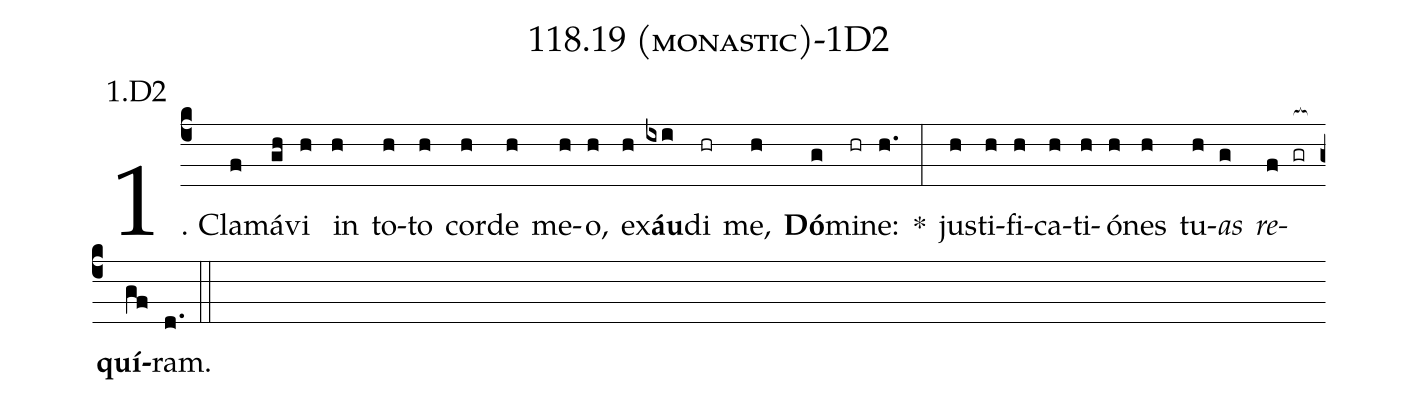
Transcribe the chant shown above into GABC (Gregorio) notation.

name: 118.19 (monastic)-1D2;
annotation: 1.D2;
%%
(c4)1. Cla(f)má(gh)vi(h) in(h) to(h)to(h) cor(h)de(h) me(h)o,(h) ex(h)<b>áu</b>(ixi)di(hr) me,(h) <b>Dó</b>(g)mi(hr)ne:(h.) *(:) jus(h)ti(h)fi(h)ca(h)ti(h)ó(h)nes(h) tu(h)<i>as</i>(g) <i>re</i>(f gr[ocb:1{])<b>quí</b>(gf[ocb:0}])ram.(d.) (::)
